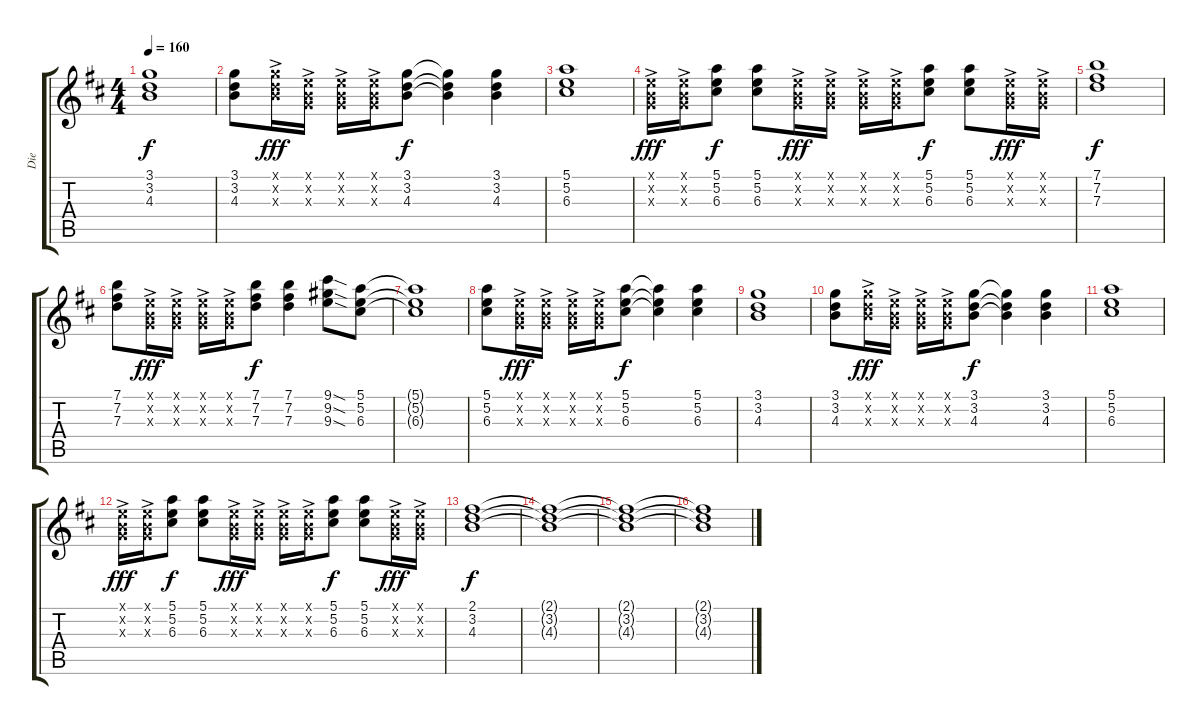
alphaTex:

\track ("Die" "Die") {instrument overdrivenguitar}
\staff {score tabs}
\tuning (E4 B3 G3 D3 A2 E2) {hide}
\ts (4 4)
\tempo 160
\clef g2
\ks d
(3.1 3.2 4.3).1{dy f} |
(3.1 3.2 4.3).8 (3.1{x} 3.2{x} 4.3{ac x}).16{dy fff} (0.1{x} 0.2{x} 0.3{ac x}).16 (0.1{x} 0.2{x} 0.3{ac x}).16 (0.1{x} 0.2{x} 0.3{ac x}).16 (3.1 3.2 4.3).8{dy f} (3.1{t} 3.2{t} 4.3{t}).4 (3.1 3.2 4.3).4 |
(5.1 5.2 6.3).1 |
(0.1{x} 0.2{x} 0.3{ac x}).16{dy fff} (0.1{x} 0.2{x} 0.3{ac x}).16 (5.1 5.2 6.3).8{dy f} (5.1 5.2 6.3).8 (0.1{x} 0.2{x} 0.3{ac x}).16{dy fff} (0.1{x} 0.2{x} 0.3{ac x}).16 (0.1{x} 0.2{x} 0.3{ac x}).16 (0.1{x} 0.2{x} 0.3{ac x}).16 (5.1 5.2 6.3).8{dy f} (5.1 5.2 6.3).8 (0.1{x} 0.2{x} 0.3{ac x}).16{dy fff} (0.1{x} 0.2{x} 0.3{ac x}).16 |
(7.1 7.2 7.3).1{dy f} |
(7.1 7.2 7.3).8 (0.1{x} 0.2{x} 0.3{ac x}).16{dy fff} (0.1{x} 0.2{x} 0.3{ac x}).16 (0.1{x} 0.2{x} 0.3{ac x}).16 (0.1{x} 0.2{x} 0.3{ac x}).16 (7.1 7.2 7.3).8{dy f} (7.1 7.2 7.3).4 (9.1{sod} 9.2{sod} 9.3{sod}).8 (5.1 5.2 6.3).8 |
(5.1{t} 5.2{t} 6.3{t}).1 |
(5.1 5.2 6.3).8 (0.1{x} 0.2{x} 0.3{ac x}).16{dy fff} (0.1{x} 0.2{x} 0.3{ac x}).16 (0.1{x} 0.2{x} 0.3{ac x}).16 (0.1{x} 0.2{x} 0.3{ac x}).16 (5.1 5.2 6.3).8{dy f} (5.1{t} 5.2{t} 6.3{t}).4 (5.1 5.2 6.3).4 |
(3.1 3.2 4.3).1 |
(3.1 3.2 4.3).8 (3.1{x} 3.2{x} 4.3{ac x}).16{dy fff} (0.1{x} 0.2{x} 0.3{ac x}).16 (0.1{x} 0.2{x} 0.3{ac x}).16 (0.1{x} 0.2{x} 0.3{ac x}).16 (3.1 3.2 4.3).8{dy f} (3.1{t} 3.2{t} 4.3{t}).4 (3.1 3.2 4.3).4 |
(5.1 5.2 6.3).1 |
(0.1{x} 0.2{x} 0.3{ac x}).16{dy fff} (0.1{x} 0.2{x} 0.3{ac x}).16 (5.1 5.2 6.3).8{dy f} (5.1 5.2 6.3).8 (0.1{x} 0.2{x} 0.3{ac x}).16{dy fff} (0.1{x} 0.2{x} 0.3{ac x}).16 (0.1{x} 0.2{x} 0.3{ac x}).16 (0.1{x} 0.2{x} 0.3{ac x}).16 (5.1 5.2 6.3).8{dy f} (5.1 5.2 6.3).8 (0.1{x} 0.2{x} 0.3{ac x}).16{dy fff} (0.1{x} 0.2{x} 0.3{ac x}).16 |
(2.1 3.2 4.3).1{dy f} |
(2.1{t} 3.2{t} 4.3{t}).1 |
(2.1{t} 3.2{t} 4.3{t}).1 |
(2.1{t} 3.2{t} 4.3{t}).1
